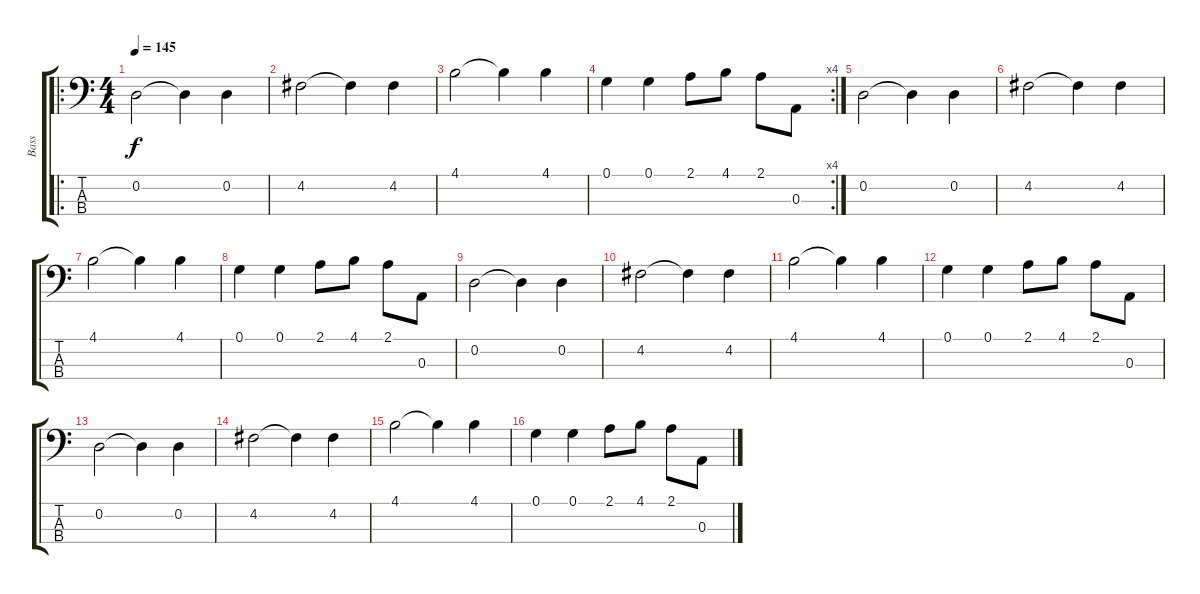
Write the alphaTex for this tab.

\track ("Bass" "Bass") {instrument electricbassfinger}
\staff {score tabs}
\tuning (G2 D2 A1 E1) {hide}
\ro
\ts (4 4)
\tempo 145
\clef f4
\ks c
0.2.2{dy f instrument electricbassfinger} 0.2{t}.4 0.2.4 |
4.2.2 4.2{t}.4 4.2.4 |
4.1.2 4.1{t}.4 4.1.4 |
\rc 4
0.1.4 0.1.4 2.1.8 4.1.8 2.1.8 0.3.8 |
0.2.2 0.2{t}.4 0.2.4 |
4.2.2 4.2{t}.4 4.2.4 |
4.1.2 4.1{t}.4 4.1.4 |
0.1.4 0.1.4 2.1.8 4.1.8 2.1.8 0.3.8 |
0.2.2 0.2{t}.4 0.2.4 |
4.2.2 4.2{t}.4 4.2.4 |
4.1.2 4.1{t}.4 4.1.4 |
0.1.4 0.1.4 2.1.8 4.1.8 2.1.8 0.3.8 |
0.2.2 0.2{t}.4 0.2.4 |
4.2.2 4.2{t}.4 4.2.4 |
4.1.2 4.1{t}.4 4.1.4 |
0.1.4 0.1.4 2.1.8 4.1.8 2.1.8 0.3.8
